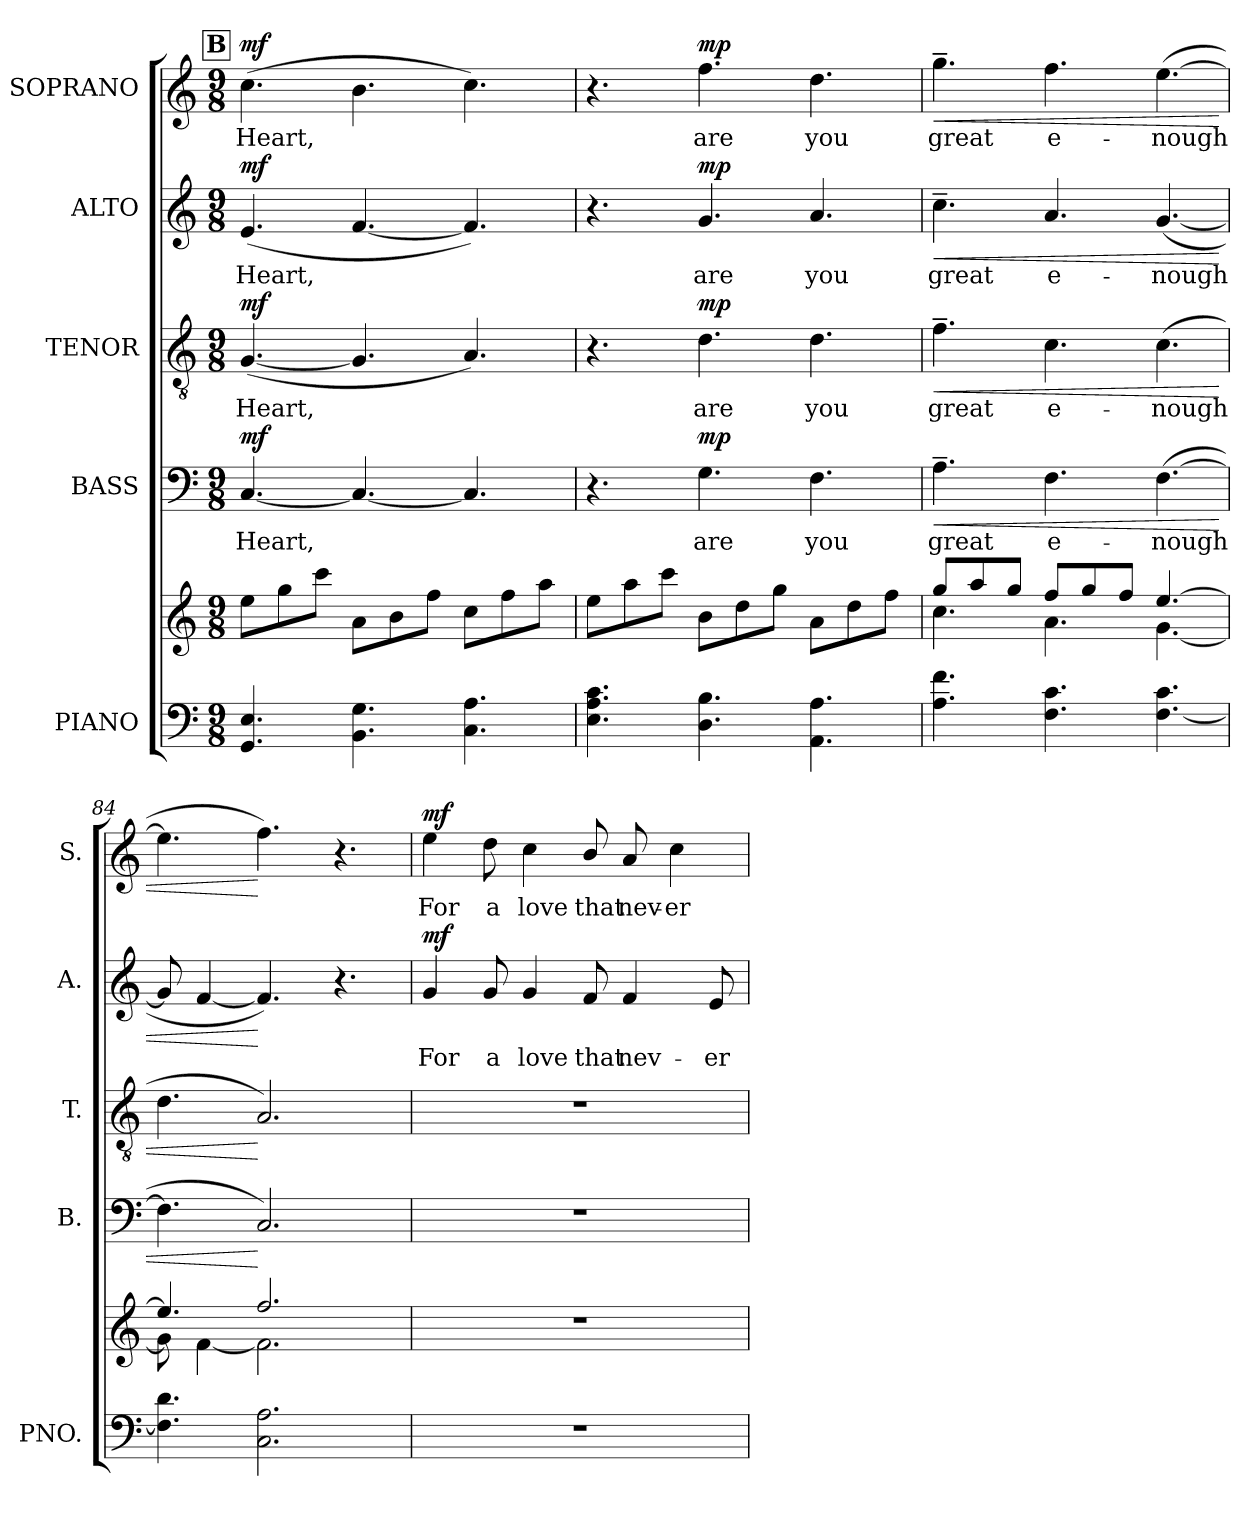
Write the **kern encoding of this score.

**kern	**kern	**kern	**text	**dynam	**kern	**text	**dynam	**kern	**text	**dynam	**kern	**text	**dynam
*part5	*part5	*part4	*part4	*part4	*part3	*part3	*part3	*part2	*part2	*part2	*part1	*part1	*part1
*staff6	*staff5	*staff4	*staff4	*staff4	*staff3	*staff3	*staff3	*staff2	*staff2	*staff2	*staff1	*staff1	*staff1
*I"PIANO	*	*I"BASS	*	*	*I"TENOR	*	*	*I"ALTO	*	*	*I"SOPRANO	*	*
*I'PNO.	*	*I'B.	*	*	*I'T.	*	*	*I'A.	*	*	*I'S.	*	*
*clefF4	*clefG2	*clefF4	*	*	*clefGv2	*	*	*clefG2	*	*	*clefG2	*	*
*	*	*	*	*	*ITrd7c12	*	*	*	*	*	*	*	*
*k[]	*k[]	*k[]	*	*	*k[]	*	*	*k[]	*	*	*k[]	*	*
*C:	*C:	*C:	*	*	*C:	*	*	*C:	*	*	*C:	*	*
*M9/8	*M9/8	*M9/8	*	*	*M9/8	*	*	*M9/8	*	*	*M9/8	*	*
*MM80	*MM80	*MM80	*	*	*MM80	*	*	*MM80	*	*	*MM80	*	*
!!LO:REH:place=s1:B:color=#000000:enc=box:fs=16.5694:t=B
=81	=81	=81	=81	=81	=81	=81	=81	=81	=81	=81	=81	=81	=81
!	!	!	!LO:LY:b:color=#000000	!	!	!	!	!	!	!	!	!	!
!	!	!	!	!	!	!LO:LY:b:color=#000000	!	!	!	!	!	!	!
!	!	!	!	!	!	!	!	!	!LO:LY:b:color=#000000	!	!	!	!
!	!	!	!	!	!	!	!	!	!	!	!	!LO:LY:b:color=#000000	!
4.GGi/ 4.Ei	8eei\L	[4.Ci/	Heart,	mf	([4.GGi/	Heart,	mf	(4.ei/	Heart,	mf	(4.cci\	Heart,	mf
.	8ggi\	.	.	.	.	.	.	.	.	.	.	.	.
.	8ccci\J	.	.	.	.	.	.	.	.	.	.	.	.
4.BBi\ 4.Gi	8ai\L	4.Ci/_	.	.	4.GGi/]	.	.	[4.fi/	.	.	4.bi\	.	.
.	8bi\	.	.	.	.	.	.	.	.	.	.	.	.
.	8ffi\J	.	.	.	.	.	.	.	.	.	.	.	.
4.Ci\ 4.Ai	8cci\L	4.Ci/]	.	.	4.AAi/)	.	.	4.fi/])	.	.	4.cci\)	.	.
.	8ffi\	.	.	.	.	.	.	.	.	.	.	.	.
.	8aai\J	.	.	.	.	.	.	.	.	.	.	.	.
=82	=82	=82	=82	=82	=82	=82	=82	=82	=82	=82	=82	=82	=82
4.Ei\ 4.Ai 4.ci	8eei\L	4.r	.	.	4.r	.	.	4.r	.	.	4.r	.	.
.	8aai\	.	.	.	.	.	.	.	.	.	.	.	.
.	8ccci\J	.	.	.	.	.	.	.	.	.	.	.	.
!	!	!	!LO:LY:b:color=#000000	!	!	!	!	!	!	!	!	!	!
!	!	!	!	!	!	!LO:LY:b:color=#000000	!	!	!	!	!	!	!
!	!	!	!	!	!	!	!	!	!LO:LY:b:color=#000000	!	!	!	!
!	!	!	!	!	!	!	!	!	!	!	!	!LO:LY:b:color=#000000	!
4.Di\ 4.Bi	8bi\L	4.Gi\	are	mp	4.Di\	are	mp	4.gi/	are	mp	4.ffi\	are	mp
.	8ddi\	.	.	.	.	.	.	.	.	.	.	.	.
.	8ggi\J	.	.	.	.	.	.	.	.	.	.	.	.
!	!	!	!LO:LY:b:color=#000000	!	!	!	!	!	!	!	!	!	!
!	!	!	!	!	!	!LO:LY:b:color=#000000	!	!	!	!	!	!	!
!	!	!	!	!	!	!	!	!	!LO:LY:b:color=#000000	!	!	!	!
!	!	!	!	!	!	!	!	!	!	!	!	!LO:LY:b:color=#000000	!
4.AAi\ 4.Ai	8ai\L	4.Fi\	you	.	4.Di\	you	.	4.ai/	you	.	4.ddi\	you	.
.	8ddi\	.	.	.	.	.	.	.	.	.	.	.	.
.	8ffi\J	.	.	.	.	.	.	.	.	.	.	.	.
=83	=83	=83	=83	=83	=83	=83	=83	=83	=83	=83	=83	=83	=83
*	*^	*	*	*	*	*	*	*	*	*	*	*	*
!	!	!	!	!LO:LY:b:color=#000000	!LO:HP:b	!	!	!	!	!	!	!	!	!
!	!	!	!	!	!	!	!LO:LY:b:color=#000000	!LO:HP:b	!	!	!	!	!	!
!	!	!	!	!	!	!	!	!	!	!LO:LY:b:color=#000000	!LO:HP:b	!	!	!
!	!	!	!	!	!	!	!	!	!	!	!	!	!LO:LY:b:color=#000000	!LO:HP:b
4.Ai\ 4.fi	8ggi/L	4.cci\	4.A~i\	great	<	4.F~i\	great	<	4.cc~i\	great	<	4.gg~i\	great	<
.	8aai/	.	.	.	.	.	.	.	.	.	.	.	.	.
.	8ggi/J	.	.	.	.	.	.	.	.	.	.	.	.	.
!	!	!	!	!LO:LY:b:color=#000000	!	!	!	!	!	!	!	!	!	!
!	!	!	!	!	!	!	!LO:LY:b:color=#000000	!	!	!	!	!	!	!
!	!	!	!	!	!	!	!	!	!	!LO:LY:b:color=#000000	!	!	!	!
!	!	!	!	!	!	!	!	!	!	!	!	!	!LO:LY:b:color=#000000	!
4.Fi\ 4.ci	8ffi/L	4.ai\	4.Fi\	e-	.	4.Ci\	e-	.	4.ai/	e-	.	4.ffi\	e-	.
.	8ggi/	.	.	.	.	.	.	.	.	.	.	.	.	.
.	8ffi/J	.	.	.	.	.	.	.	.	.	.	.	.	.
!	!	!	!	!LO:LY:b:color=#000000	!	!	!	!	!	!	!	!	!	!
!	!	!	!	!	!	!	!LO:LY:b:color=#000000	!	!	!	!	!	!	!
!	!	!	!	!	!	!	!	!	!	!LO:LY:b:color=#000000	!	!	!	!
!	!	!	!	!	!	!	!	!	!	!	!	!	!LO:LY:b:color=#000000	!
[4.Fi\ 4.ci	[4.eei/	[4.gi\	([4.Fi\	-nough	.	(4.Ci\	-nough	.	([4.gi/	-nough	.	([4.eei\	-nough	.
!!LO:PB:g=z
=84	=84	=84	=84	=84	=84	=84	=84	=84	=84	=84	=84	=84	=84	=84
4.Fi\] 4.di	4.eei/]	8gi\]	4.Fi\]	.	.	4.Di\	.	.	8gi/]	.	.	4.eei\]	.	.
.	.	[4fi\	.	.	.	.	.	.	[4fi/	.	.	.	.	.
2.Ci\ 2.Ai	2.ffi/	2.fi\]	2.Ci/)	.	[	2.AAi/)	.	[	4.fi/])	.	[	4.ffi\)	.	[
.	.	.	.	.	.	.	.	.	4.r	.	.	4.r	.	.
*	*v	*v	*	*	*	*	*	*	*	*	*	*	*	*
=85	=85	=85	=85	=85	=85	=85	=85	=85	=85	=85	=85	=85	=85
!LO:N:vis=1	!LO:N:vis=1	!LO:N:vis=1	!	!	!LO:N:vis=1	!	!	!	!	!	!	!	!
!	!	!	!	!	!	!	!	!	!LO:LY:b:color=#000000	!	!	!	!
!	!	!	!	!	!	!	!	!	!	!	!	!LO:LY:b:color=#000000	!
8%9r	8%9r	8%9r	.	.	8%9r	.	.	4gi/	For	mf	4eei\	For	mf
!	!	!	!	!	!	!	!	!	!LO:LY:b:color=#000000	!	!	!	!
!	!	!	!	!	!	!	!	!	!	!	!	!LO:LY:b:color=#000000	!
.	.	.	.	.	.	.	.	8gi/	a	.	8ddi\	a	.
!	!	!	!	!	!	!	!	!	!LO:LY:b:color=#000000	!	!	!	!
!	!	!	!	!	!	!	!	!	!	!	!	!LO:LY:b:color=#000000	!
.	.	.	.	.	.	.	.	4gi/	love	.	4cci\	love	.
!	!	!	!	!	!	!	!	!	!LO:LY:b:color=#000000	!	!	!	!
!	!	!	!	!	!	!	!	!	!	!	!	!LO:LY:b:color=#000000	!
.	.	.	.	.	.	.	.	8fi/	that	.	8bi/	that	.
!	!	!	!	!	!	!	!	!	!LO:LY:b:color=#000000	!	!	!	!
!	!	!	!	!	!	!	!	!	!	!	!	!LO:LY:b:color=#000000	!
.	.	.	.	.	.	.	.	4fi/	nev-	.	8ai/	nev-	.
!	!	!	!	!	!	!	!	!	!	!	!	!LO:LY:b:color=#000000	!
.	.	.	.	.	.	.	.	.	.	.	4cci\	-er	.
!	!	!	!	!	!	!	!	!	!LO:LY:b:color=#000000	!	!	!	!
.	.	.	.	.	.	.	.	8ei/	-er	.	.	.	.
=	=	=	=	=	=	=	=	=	=	=	=	=	=
*-	*-	*-	*-	*-	*-	*-	*-	*-	*-	*-	*-	*-	*-
